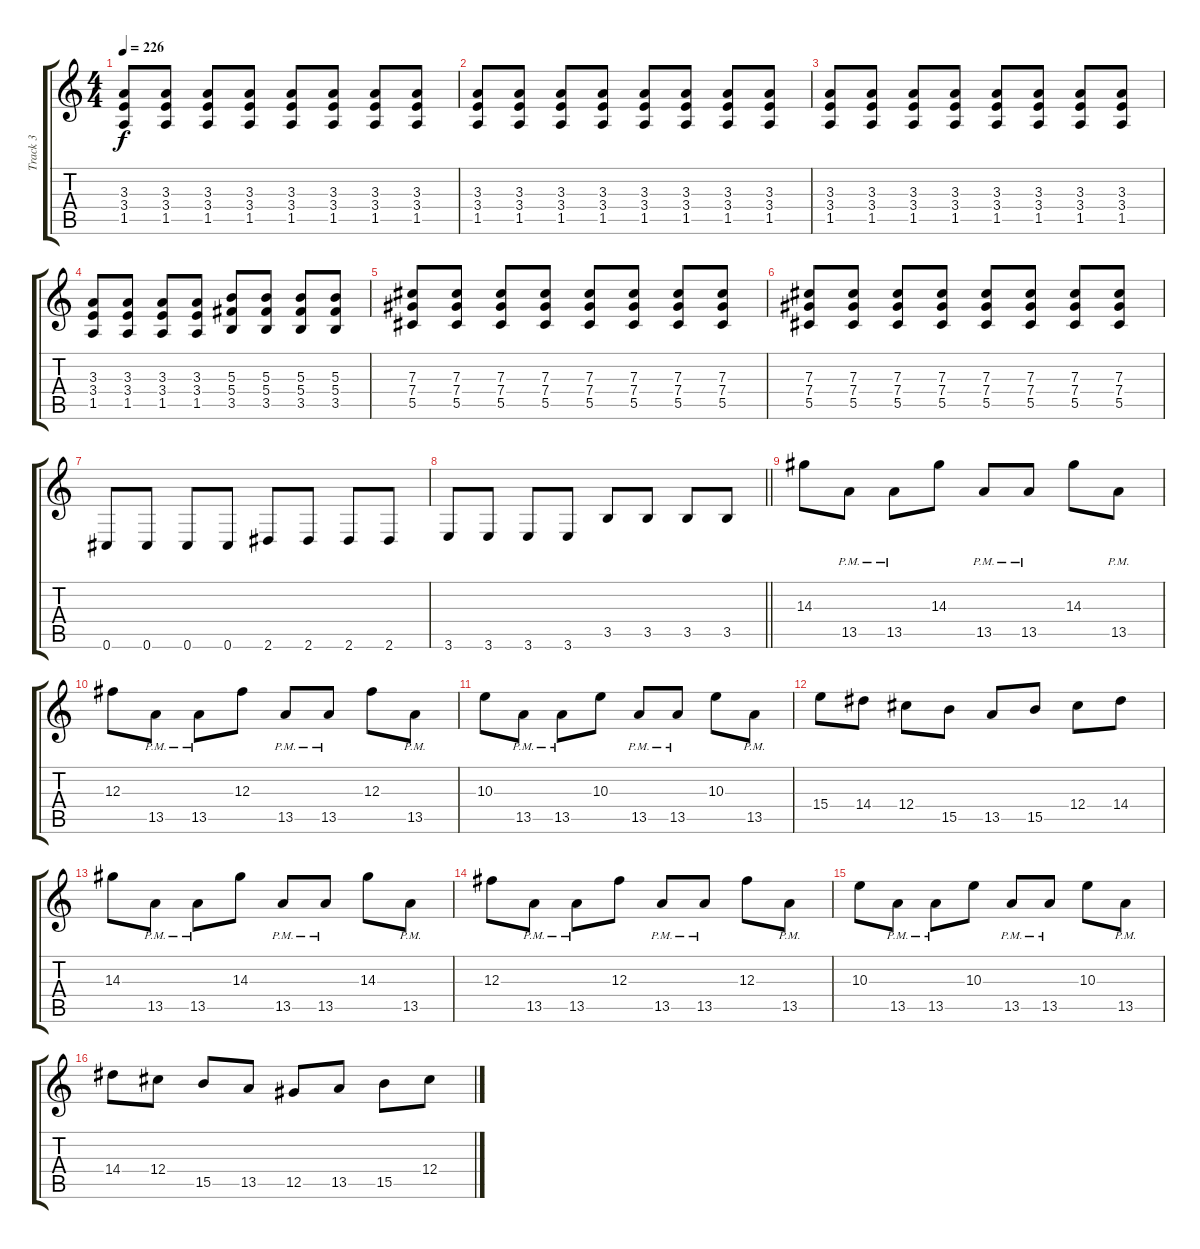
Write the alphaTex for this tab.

\track ("Track 3" "Track 3") {instrument distortionguitar}
\staff {score tabs}
\tuning (Eb4 Bb3 Gb3 Db3 Ab2 Db2) {hide}
\ts (4 4)
\tempo 226
\clef g2
\ks c
(3.3 3.4 1.5).8{dy f} (3.3 3.4 1.5).8 (3.3 3.4 1.5).8 (3.3 3.4 1.5).8 (3.3 3.4 1.5).8 (3.3 3.4 1.5).8 (3.3 3.4 1.5).8 (3.3 3.4 1.5).8 |
(3.3 3.4 1.5).8 (3.3 3.4 1.5).8 (3.3 3.4 1.5).8 (3.3 3.4 1.5).8 (3.3 3.4 1.5).8 (3.3 3.4 1.5).8 (3.3 3.4 1.5).8 (3.3 3.4 1.5).8 |
(3.3 3.4 1.5).8 (3.3 3.4 1.5).8 (3.3 3.4 1.5).8 (3.3 3.4 1.5).8 (3.3 3.4 1.5).8 (3.3 3.4 1.5).8 (3.3 3.4 1.5).8 (3.3 3.4 1.5).8 |
(3.3 3.4 1.5).8 (3.3 3.4 1.5).8 (3.3 3.4 1.5).8 (3.3 3.4 1.5).8 (5.3 5.4 3.5).8 (5.3 5.4 3.5).8 (5.3 5.4 3.5).8 (5.3 5.4 3.5).8 |
(7.3 7.4 5.5).8 (7.3 7.4 5.5).8 (7.3 7.4 5.5).8 (7.3 7.4 5.5).8 (7.3 7.4 5.5).8 (7.3 7.4 5.5).8 (7.3 7.4 5.5).8 (7.3 7.4 5.5).8 |
(7.3 7.4 5.5).8 (7.3 7.4 5.5).8 (7.3 7.4 5.5).8 (7.3 7.4 5.5).8 (7.3 7.4 5.5).8 (7.3 7.4 5.5).8 (7.3 7.4 5.5).8 (7.3 7.4 5.5).8 |
0.6.8 0.6.8 0.6.8 0.6.8 2.6.8 2.6.8 2.6.8 2.6.8 |
\barLineRight lightlight
3.6.8 3.6.8 3.6.8 3.6.8 3.5.8 3.5.8 3.5.8 3.5.8 |
\section ("" "")
14.3.8 13.5{pm}.8 13.5{pm}.8 14.3.8 13.5{pm}.8 13.5{pm}.8 14.3.8 13.5{pm}.8 |
12.3.8 13.5{pm}.8 13.5{pm}.8 12.3.8 13.5{pm}.8 13.5{pm}.8 12.3.8 13.5{pm}.8 |
10.3.8 13.5{pm}.8 13.5{pm}.8 10.3.8 13.5{pm}.8 13.5{pm}.8 10.3.8 13.5{pm}.8 |
15.4.8 14.4.8 12.4.8 15.5.8 13.5.8 15.5.8 12.4.8 14.4.8 |
14.3.8 13.5{pm}.8 13.5{pm}.8 14.3.8 13.5{pm}.8 13.5{pm}.8 14.3.8 13.5{pm}.8 |
12.3.8 13.5{pm}.8 13.5{pm}.8 12.3.8 13.5{pm}.8 13.5{pm}.8 12.3.8 13.5{pm}.8 |
10.3.8 13.5{pm}.8 13.5{pm}.8 10.3.8 13.5{pm}.8 13.5{pm}.8 10.3.8 13.5{pm}.8 |
14.4.8 12.4.8 15.5.8 13.5.8 12.5.8 13.5.8 15.5.8 12.4.8
